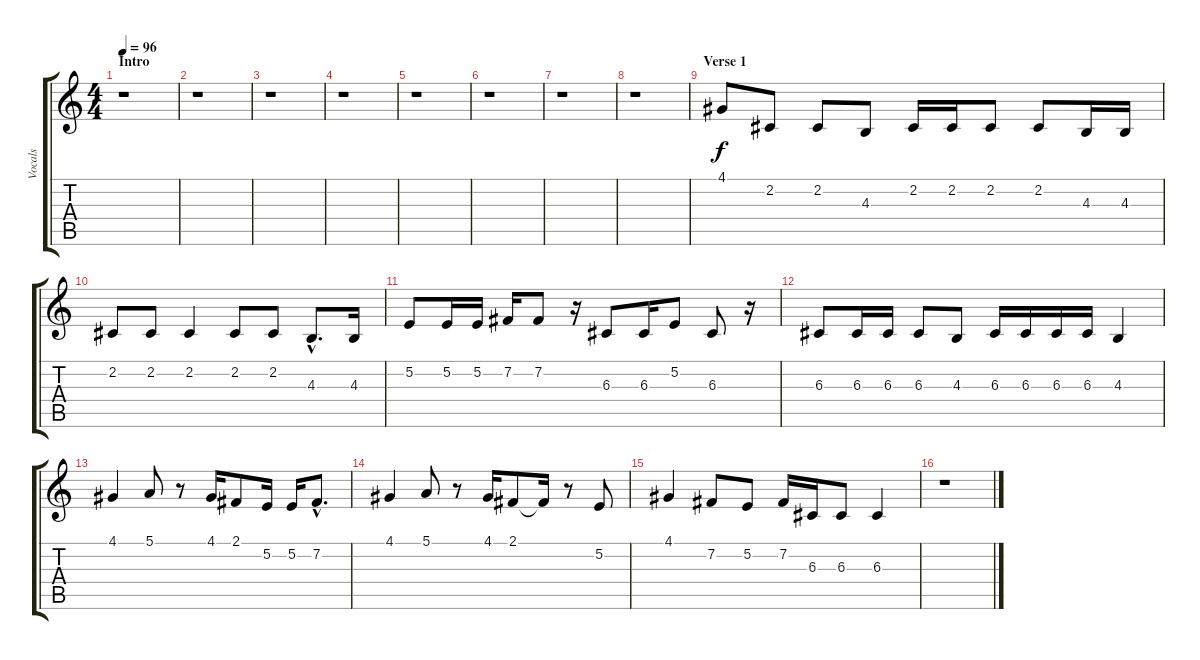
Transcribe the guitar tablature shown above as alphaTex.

\track ("Vocals" "Vocals") {instrument altosax}
\staff {score tabs}
\tuning (E4 B3 G3 D3 A2 E2) {hide}
\ts (4 4)
\section ("" "Intro")
\tempo 96
\clef g2
\ks c
r.1{dy f instrument altosax} |
r.1 |
r.1 |
r.1 |
r.1 |
r.1 |
r.1 |
r.1 |
\section ("" "Verse 1")
4.1.8 2.2.8 2.2.8 4.3.8 2.2.16 2.2.16 2.2.8 2.2.8 4.3.16 4.3.16 |
2.2.8 2.2.8 2.2.4 2.2.8 2.2.8 4.3{hac}.8{d} 4.3.16 |
5.2.8 5.2.16 5.2.16 7.2.16 7.2.8 r.16 6.3.8 6.3.16 5.2.8 6.3.8 r.16 |
6.3.8 6.3.16 6.3.16 6.3.8 4.3.8 6.3.16 6.3.16 6.3.16 6.3.16 4.3.4 |
4.1.4 5.1.8 r.8 4.1.16 2.1.8 5.2.16 5.2.16 7.2{hac}.8{d} |
4.1.4 5.1.8 r.8 4.1.16 2.1.8 2.1{t}.16 r.8 5.2.8 |
4.1.4 7.2.8 5.2.8 7.2.16 6.3.16 6.3.8 6.3.4 |
r.1
